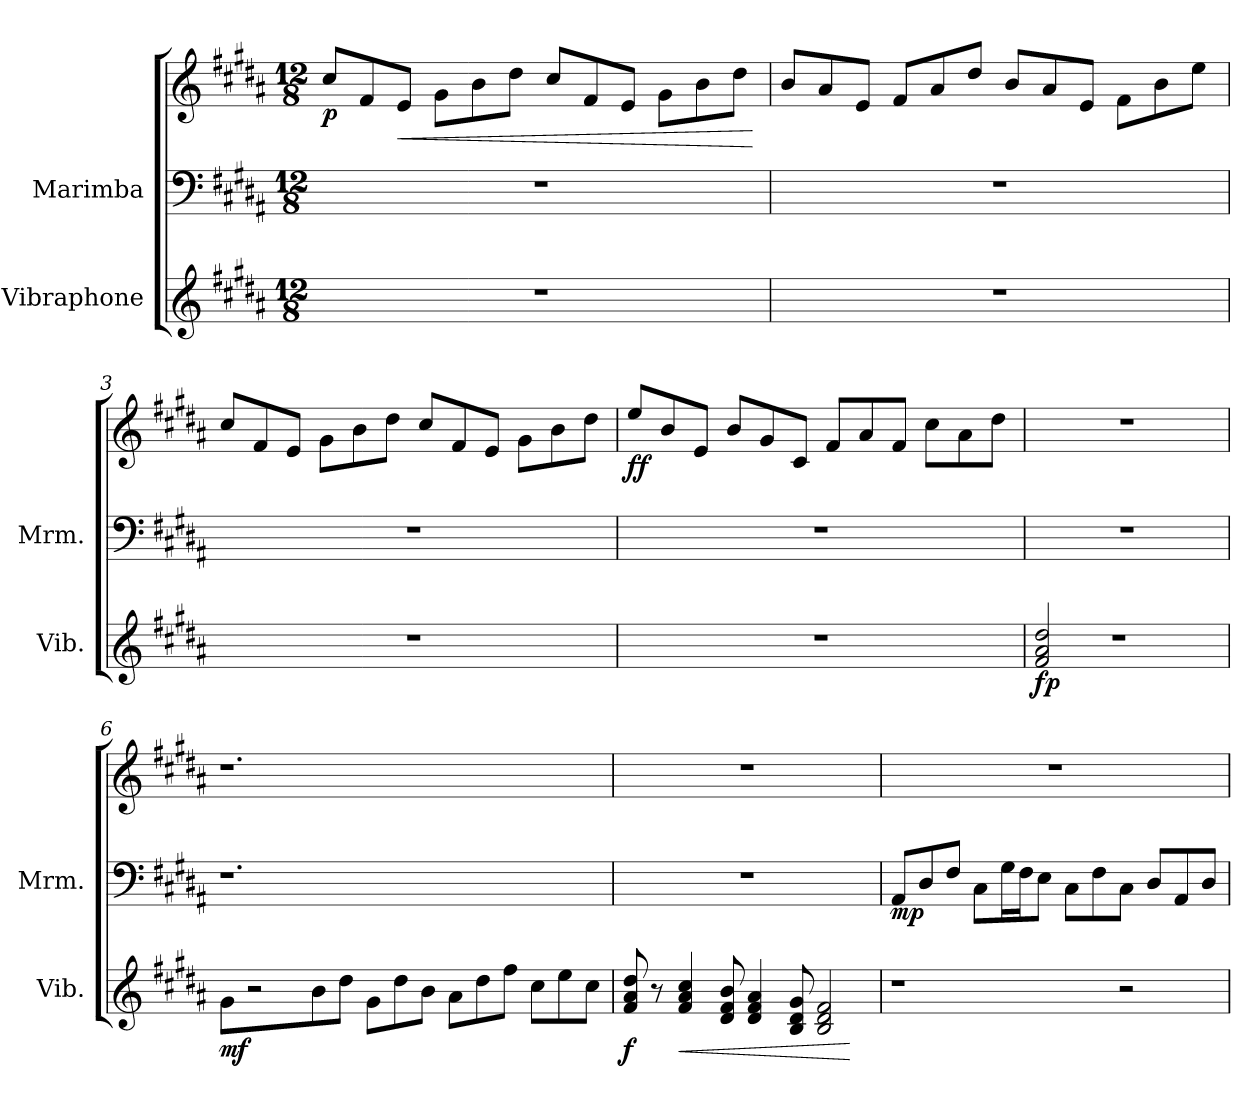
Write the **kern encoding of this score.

**kern	**dynam	**kern	**kern	**dynam
*part2	*part2	*part1	*part1	*part1
*staff3	*staff3	*staff2	*staff1	*staff1/2
*I"Vibraphone	*	*I"Marimba	*	*
*I'Vib.	*	*I'Mrm.	*	*
*clefG2	*	*clefF4	*clefG2	*
*k[f#c#g#d#a#]	*	*k[f#c#g#d#a#]	*k[f#c#g#d#a#]	*
*M12/8	*	*M12/8	*M12/8	*
*MM190	*	*MM190	*MM190	*
=1	=1	=1	=1	=1
!	!	!	!	!LO:DY:b
1.r	.	1.r	8cc#/L	p
.	.	.	8f#/	.
!	!	!	!	!LO:HP:b
.	.	.	8e/J	<
.	.	.	8g#\L	.
.	.	.	8b\	.
.	.	.	8dd#\J	.
.	.	.	8cc#/L	.
.	.	.	8f#/	.
.	.	.	8e/J	.
.	.	.	8g#\L	.
.	.	.	8b\	.
.	.	.	8dd#\J	.
.	.	.	.	[
=2	=2	=2	=2	=2
1.r	.	1.r	8b/L	.
.	.	.	8a#/	.
.	.	.	8e/J	.
.	.	.	8f#/L	.
.	.	.	8a#/	.
.	.	.	8dd#/J	.
.	.	.	8b/L	.
.	.	.	8a#/	.
.	.	.	8e/J	.
.	.	.	8f#\L	.
.	.	.	8b\	.
.	.	.	8ee\J	.
=3	=3	=3	=3	=3
1.r	.	1.r	8cc#/L	.
.	.	.	8f#/	.
.	.	.	8e/J	.
.	.	.	8g#\L	.
.	.	.	8b\	.
.	.	.	8dd#\J	.
.	.	.	8cc#/L	.
.	.	.	8f#/	.
.	.	.	8e/J	.
.	.	.	8g#\L	.
.	.	.	8b\	.
.	.	.	8dd#\J	.
!!LO:LB:g=z
=4	=4	=4	=4	=4
!	!	!	!	!LO:DY:b
1.r	.	1.r	8ee/L	ff
.	.	.	8b/	.
.	.	.	8e/J	.
.	.	.	8b/L	.
.	.	.	8g#/	.
.	.	.	8c#/J	.
.	.	.	8f#/L	.
.	.	.	8a#/	.
.	.	.	8f#/J	.
.	.	.	8cc#\L	.
.	.	.	8a#\	.
.	.	.	8dd#\J	.
=5	=5	=5	=5	=5
!	!LO:DY:b	!	!	!
2f#/ 2a#/ 2dd#/	fp	1.r	1.r	.
1r	.	.	.	.
=6	=6	=6	=6	=6
!	!LO:DY:b	!	!	!
8g#\L	mf	1.r	1.r	.
2r	.	.	.	.
8b\	.	.	.	.
8dd#\J	.	.	.	.
8g#\L	.	.	.	.
8dd#\	.	.	.	.
8b\J	.	.	.	.
8a#\L	.	.	.	.
8dd#\	.	.	.	.
8ff#\J	.	2ryy	2ryy	.
8cc#\L	.	.	.	.
8ee\	.	.	.	.
8cc#\J	.	.	.	.
=7	=7	=7	=7	=7
!	!LO:DY:b	!	!	!
8f#/ 8a#/ 8dd#/	f	1.r	1.r	.
8r	.	.	.	.
!	!LO:HP:b	!	!	!
4f#/ 4a#/ 4cc#/	<	.	.	.
8d#/ 8f#/ 8b/	.	.	.	.
4d#/ 4f#/ 4a#/	.	.	.	.
8B/ 8d#/ 8g#/	.	.	.	.
2B/ 2d#/ 2f#/	.	.	.	.
.	[	.	.	.
!!LO:LB:g=z
=8	=8	=8	=8	=8
!	!	!	!	!LO:DY:b=2
1r	.	8AA#/L	1.r	mp
.	.	8D#/	.	.
.	.	8F#/J	.	.
.	.	8C#\L	.	.
.	.	16G#\L	.	.
.	.	16F#\J	.	.
.	.	8E\J	.	.
.	.	8C#\L	.	.
.	.	8F#\	.	.
2r	.	8C#\J	.	.
.	.	8D#/L	.	.
.	.	8AA#/	.	.
.	.	8D#/J	.	.
=	=	=	=	=
*-	*-	*-	*-	*-
